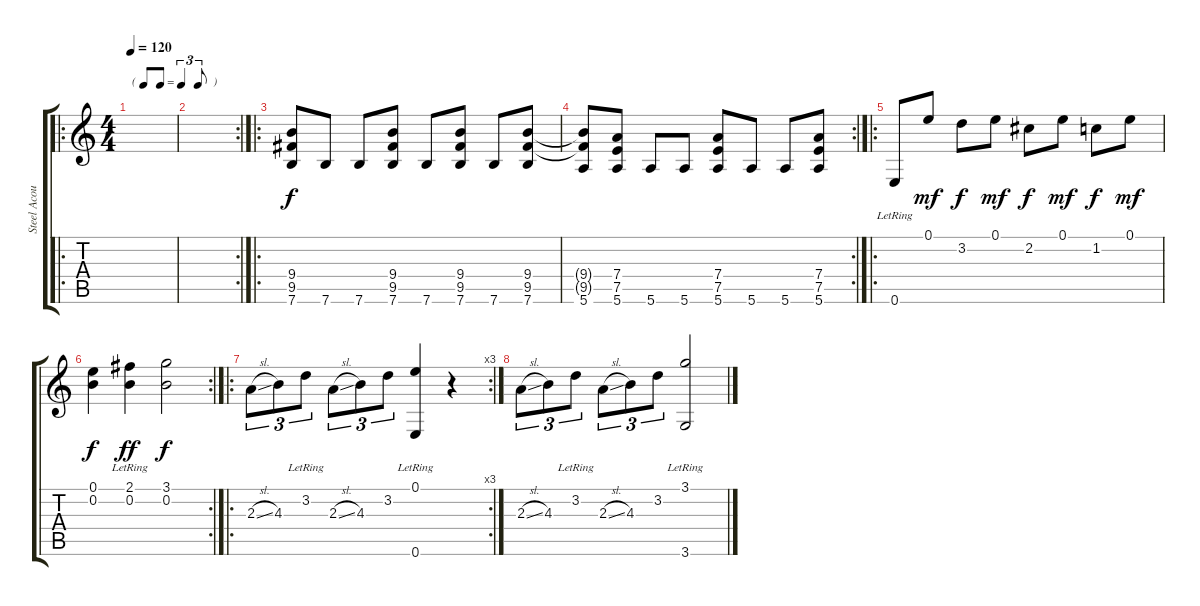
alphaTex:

\track ("Steel Acoustic" "Steel Acou") {instrument acousticguitarsteel}
\staff {score tabs}
\tuning (E4 B3 G3 D3 A2 E2) {hide}
\ro
\ts (4 4)
\tf triplet8th
\tempo 120
\clef g2
\ks c
|
\rc 2
|
\ro
(9.4 9.5 7.6).8 7.6.8 7.6.8 (9.4 9.5 7.6).8 7.6.8 (9.4 9.5 7.6).8 7.6.8 (9.4 9.5 7.6).8 |
\rc 2
(9.4{t} 9.5{t} 5.6).8 (7.4 7.5 5.6).8 5.6.8 5.6.8 (7.4 7.5 5.6).8 5.6.8 5.6.8 (7.4 7.5 5.6).8 |
\ro
0.6{lr}.8 0.1.8{dy mf} 3.2.8{dy f} 0.1.8{dy mf} 2.2.8{dy f} 0.1.8{dy mf} 1.2.8{dy f} 0.1.8{dy mf} |
\rc 2
(0.1 0.2).4{dy f} (2.1{lr} 0.2{lr}).4{dy ff} (3.1 0.2).2{dy f} |
\ro
\rc 3
2.3{sl}.8{tu (3 2)} 4.3.8{tu (3 2)} 3.2{lr}.8{tu (3 2)} 2.3{sl}.8{tu (3 2)} 4.3.8{tu (3 2)} 3.2.8{tu (3 2)} (0.1{lr} 0.6).4 r.4 |
2.3{sl}.8{tu (3 2)} 4.3.8{tu (3 2)} 3.2{lr}.8{tu (3 2)} 2.3{sl}.8{tu (3 2)} 4.3.8{tu (3 2)} 3.2.8{tu (3 2)} (3.1{lr} 3.6).2
